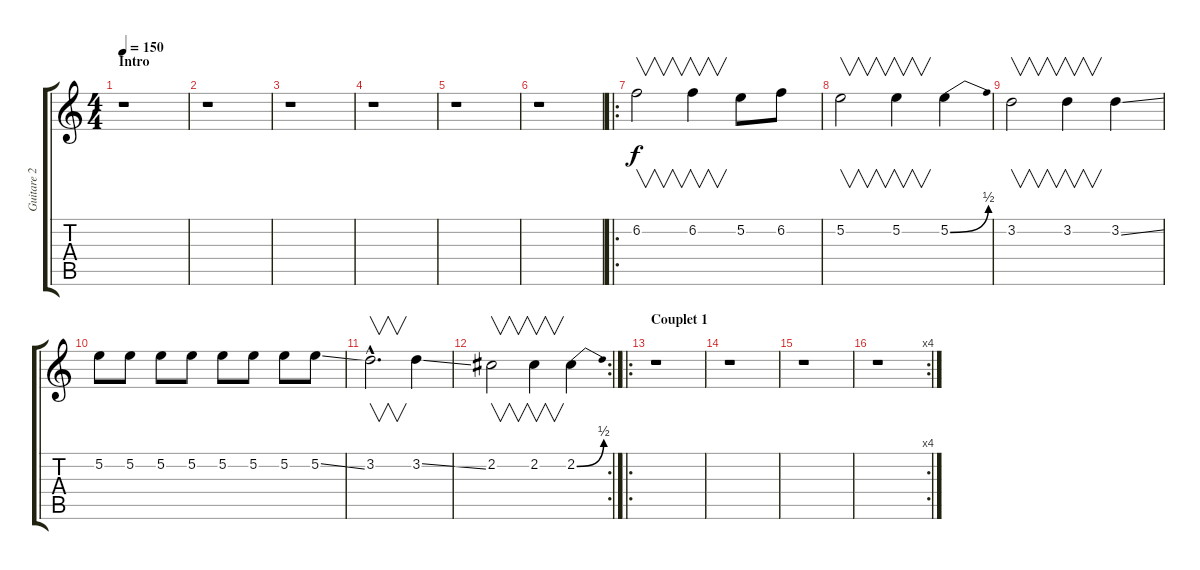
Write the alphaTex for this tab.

\track ("Guitare 2 + Solo" "Guitare 2 ") {instrument distortionguitar}
\staff {score tabs}
\tuning (E4 B3 G3 D3 A2 E2) {hide}
\ts (4 4)
\section ("" "Intro")
\tempo 150
\clef g2
\ks c
r.1{dy f instrument distortionguitar} |
r.1 |
r.1 |
r.1 |
r.1 |
r.1 |
\ro
6.2.2{v} 6.2.4{v} 5.2.8 6.2.8 |
5.2.2{v} 5.2.4{v} 5.2{be (bend 0 0 60 2)}.4 |
3.2.2{v} 3.2.4{v} 3.2{ss}.4 |
5.2.8 5.2.8 5.2.8 5.2.8 5.2.8 5.2.8 5.2.8 5.2{ss}.8 |
3.2{hac}.2{v d} 3.2{ss}.4 |
\rc 2
2.2.2{v} 2.2.4{v} 2.2{be (bend 0 0 60 2)}.4 |
\ro
\section ("" "Couplet 1")
r.1 |
r.1 |
r.1 |
\rc 4
r.1
